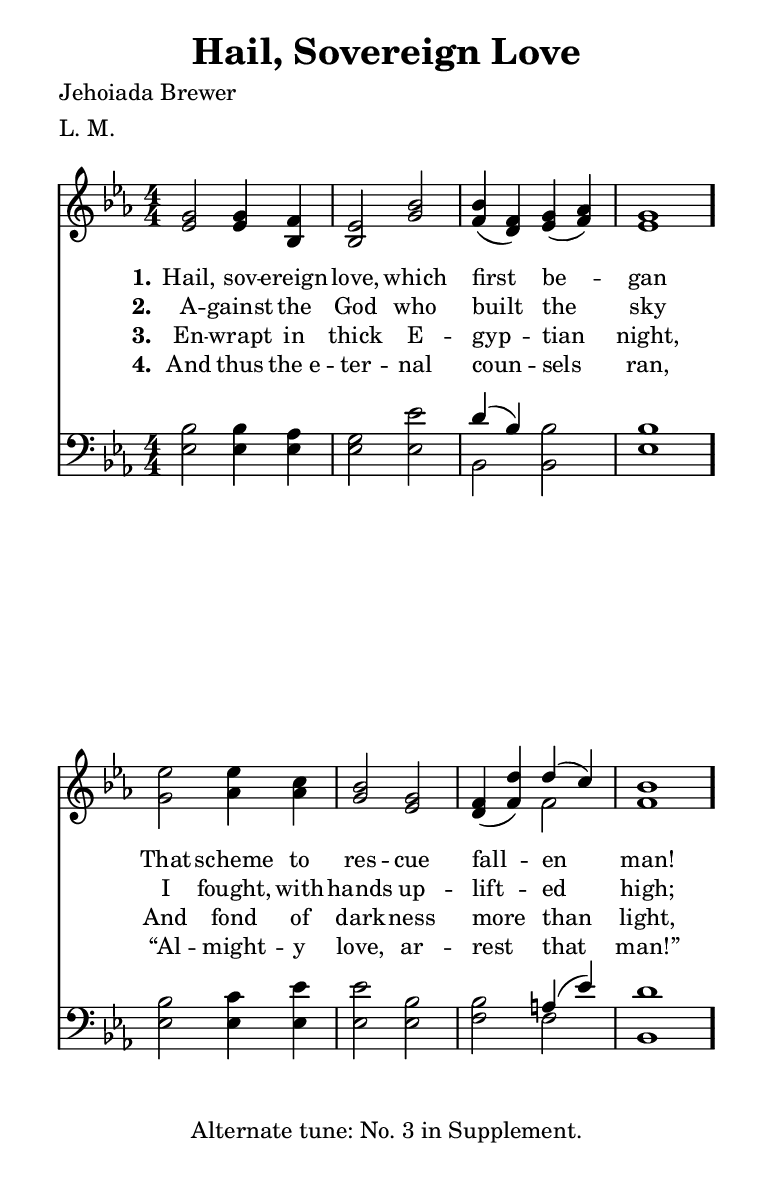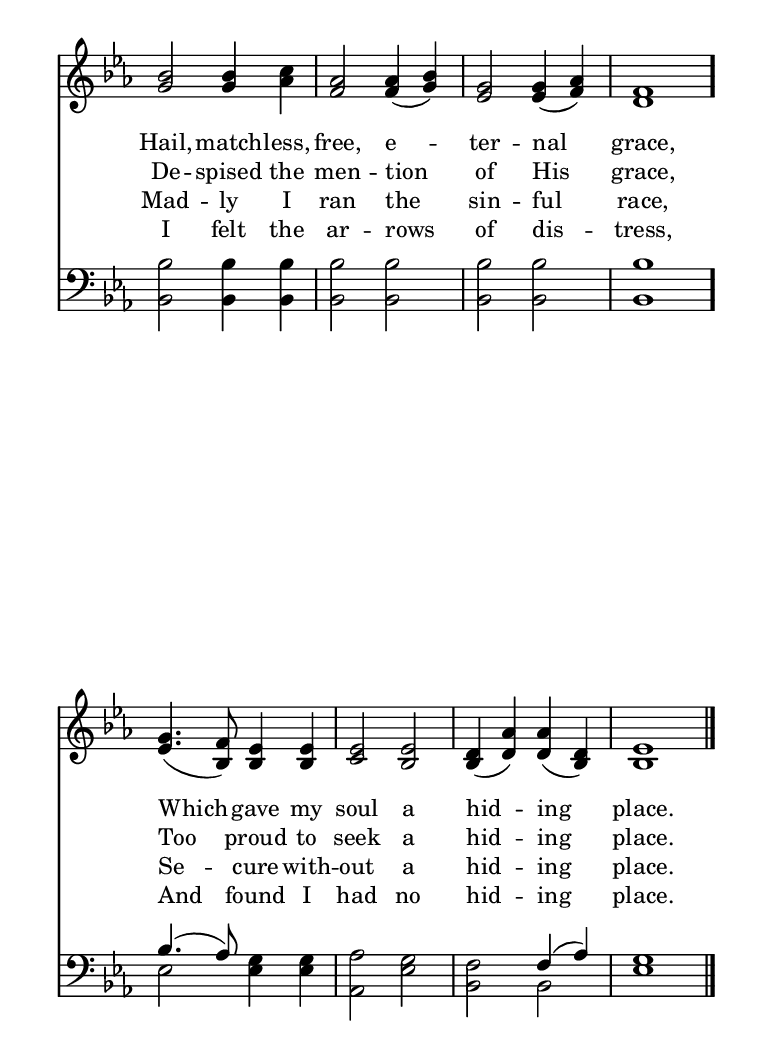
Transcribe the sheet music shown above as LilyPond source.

\include "common/global.ily"
\paper {
  \include "common/paper.ily"
  ragged-last-bottom = ##t % keep markup verses from clinging to bottom of page
  system-count = #(cond (is-eogsized 2) (#t #f))
  oddFooterMarkup = \markup { \fill-line { \on-the-fly \first-page "Alternate tune: No. 3 in Supplement." } }
  system-system-spacing.padding = 11
}

\header{
  %gospel
  hymnnumber = "88"
  title = "Hail, Sovereign Love"
  tunename = "Bera"
  meter = "L. M."
  poet = "Jehoiada Brewer" % original has "Jehoida"
  composer = ""
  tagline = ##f
}

% for fermata in MIDI
ta = { \tempo 4=110 }
tb = { \tempo 4=55  }

patternAA = { c2       c4 c4 | c2 c2      | c4( c4) c4( c4) | c1 }
patternAB = { c2       c4 c4 | c2 c2      | c4( c4) c2      | c1 }
patternAC = { c2       c4 c4 | c2 c2      | c2      c2      | c1 }
patternAD = { c2       c4 c4 | c2 c2      | c2      c4( c4) | c1 }
patternAE = { c2       c4 c4 | c2 c4( c4) | c2      c4( c4) | c1 }
patternAF = { c4.( c8) c4 c4 | c2 c2      | c4( c4) c4( c4) | c1 }
patternAG = { c4.( c8) c4 c4 | c2 c2      | c2      c4( c4) | c1 }

global = {
  \include "common/overrides.ily"
  \override Staff.TimeSignature.style = #'numbered
  \time 4/4
  \override Score.MetronomeMark.transparent = ##t % hide all fermata changes too
  \ta
  \key ees \major
  \autoBeamOff
}

notesSoprano = {
\global
\relative c'' {

  \changePitch \patternAA { g g f | ees bes' bes f g aes | g }
  \changePitch \patternAA { ees' ees c | bes g | f d' d c | bes } \eogbreak
  \changePitch \patternAE { bes bes c | aes aes bes | g g aes | f }
  \changePitch \patternAF { g f ees ees | ees ees | d aes' aes d, | ees }

  \bar "|."

}
}

notesAlto = {
\global
\relative e' {

  \changePitch \patternAA { ees ees bes | bes g' | f d ees f | ees }
  \changePitch \patternAB { g aes aes | g ees | d f f | f }
  \changePitch \patternAE { g g aes | f f g | ees ees f | d }
  \changePitch \patternAF { ees bes bes bes | c bes | bes d d bes | bes }

}
}

notesTenor = {
\global
\relative a {

  \changePitch \patternAB { bes bes aes | g ees' | d bes bes | bes }
  \changePitch \patternAD { bes | c ees | ees bes | bes a ees' | d }
  \changePitch \patternAC { bes bes bes | bes bes | bes bes | bes }
  \changePitch \patternAG { bes aes | g g | aes g | f f aes | g }

}
}

notesBass = {
\global
\relative f {

  \changePitch \patternAC { ees ees ees | ees ees | bes bes | ees }
  \changePitch \patternAC { ees ees ees | ees ees | f f | bes, }
  \changePitch \patternAC { bes bes bes | bes bes | bes bes | bes }
  \changePitch \patternAC { ees ees ees | aes, ees' | bes bes | ees }

}
}

wordsA = \lyricmode {
\set stanza = "1."

Hail, sov -- ereign love, which first be -- gan \bar "."
That scheme to res -- cue fall -- en man! \bar "."
Hail, match -- less, free, e -- ter -- nal grace, \bar "."
Which gave my soul a hid -- ing place. \bar "."

}

wordsB = \lyricmode {
\set stanza = "2."

A -- gainst the God who built the sky
I fought, with hands up -- lift -- ed high;
De -- spised the men -- tion of His grace,
Too proud to seek a hid -- ing place.

}

wordsC = \lyricmode {
\set stanza = "3."

En -- wrapt in thick E -- gyp -- tian night,
And fond of dark -- ness more than light,
Mad -- ly I ran the sin -- ful race,
Se -- cure with -- out a hid -- ing place.

}

wordsD = \lyricmode {
\set stanza = "4."

And thus the_e -- ter -- nal coun -- sels ran,
“Al -- might -- y love, ar -- rest that man!”
I felt the ar -- rows of dis -- tress,
And found I had no hid -- ing place.

}

wordsE = \markuplist {

\line { Indignant Justice stood in view, }
\line { To Sinai’s fiery mount I flew; }
\line { But Justice cried with frowning face, }
\line { “This mountain is no hiding place.” }

}

wordsF = \markuplist {

\line { On Jesus, God’s just vengeance fell, }
\line { Which would have sunk a world to hell; }
\line { He bore it for a sinful race, }
\line { And thus became their Hiding Place. }

}

wordsG = \markuplist {

\line { Should sevenfold storms of thunder roll, }
\line { And shake this globe from pole to pole, }
\line { No thunderbolt shall daunt my face, }
\line { For Jesus is my Hiding Place. }

}

wordsH = \markuplist {

\line { A few more rolling suns at most, }
\line { Shall land me on fair Canaan’s coast, }
\line { Where I shall sing the song of grace, }
\line { And see my glorious Hiding Place. }

}

\score {
  \context ChoirStaff <<
    \context Staff = upper <<
      \set Staff.autoBeaming = ##f
      \set ChoirStaff.systemStartDelimiter = #'SystemStartBar
      \set ChoirStaff.printPartCombineTexts = ##f
      \partcombine #'(2 . 11) \notesSoprano \notesAlto
      \context NullVoice = sopranos { \voiceOne << \notesSoprano >> }
      \context Lyrics = one   \lyricsto sopranos \wordsA
      \context Lyrics = two   \lyricsto sopranos \wordsB
      \context Lyrics = three \lyricsto sopranos \wordsC
      \context Lyrics = four  \lyricsto sopranos \wordsD
    >>
    \context Staff = men <<
      \set Staff.autoBeaming = ##f
      \clef bass
      \set ChoirStaff.printPartCombineTexts = ##f
      \partcombine #'(2 . 11) \notesTenor \notesBass
    >>
  >>
  \layout {
    \include "common/layout.ily"
    \context {
      \Lyrics
      % Compensate for wide lyrics by squashing things a bit
      \override LyricSpace.minimum-distance = #0.3
    }
  }
  \midi{
    \include "common/midi.ily"
  }
}

\markup { \vspace #3 \fill-line { \column {
  \line{ \bold 5 \column { \wordsE } } \combine \null \vspace #1
  \line{ \bold 6 \column { \wordsF } } \combine \null \vspace #1
  \line{ \bold 7 \column { \wordsG } } \combine \null \vspace #1
  \line{ \bold 8 \column { \wordsH } } \combine \null \vspace #1
} } }

\version "2.19.49"  % necessary for upgrading to future LilyPond versions.

% vi:set et ts=2 sw=2 ai nocindent syntax=lilypond:
